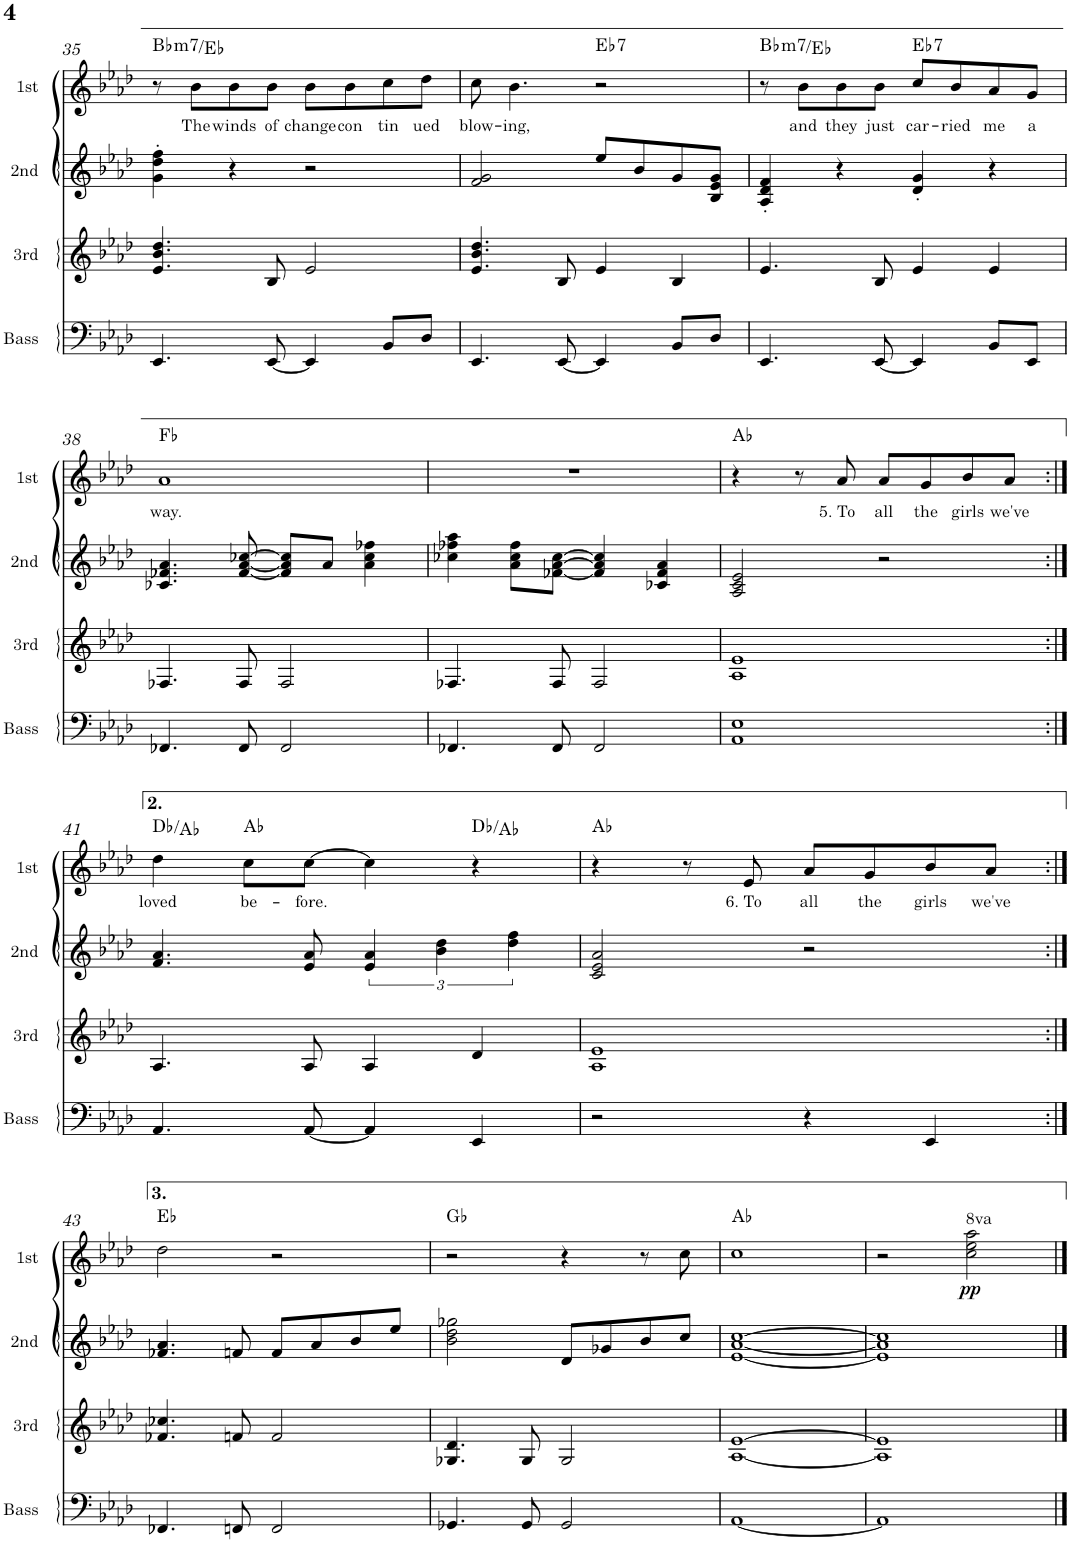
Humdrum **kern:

**kern	**kern	**kern	**kern	**text	**dynam	**harte
*part4	*part3	*part2	*part1	*part1	*part1	*part1
*staff4	*staff3	*staff2	*staff1	*staff1	*staff1	*
*I"Bass	*I"3rd	*I"2nd	*I"1st	*	*	*
*I'Bass	*I'3rd	*I'2nd	*I'1st	*	*	*
!!LO:PB:g=z
*clefF4	*clefG2	*clefG2	*clefG2	*	*	*
*k[b-e-a-d-]	*k[b-e-a-d-]	*k[b-e-a-d-]	*k[b-e-a-d-]	*	*	*
*M4/4	*M4/4	*M4/4	*M4/4	*	*	*
=35	=35	=35	=35	=35	=35	=35
!	!	!	!	!	!	!LO:H:kt=m7
4.EE-/	4.e-/ 4.b-/ 4.dd-/	4g\' 4dd-\' 4ff\'	8r	.	.	Bb:min7/4
!	!	!	!	!LO:LY:b	!	!
.	.	.	8b-\L	The	.	.
!	!	!	!	!LO:LY:b	!	!
.	.	4r	8b-\	winds	.	.
!	!	!	!	!LO:LY:b	!	!
[8EE-/	8B-/	.	8b-\J	of	.	.
!	!	!	!	!LO:LY:b	!	!
4EE-/]	2e-/	2r	8b-\L	change	.	.
!	!	!	!	!LO:LY:b	!	!
.	.	.	8b-\	con	.	.
!	!	!	!	!LO:LY:b	!	!
8BB-/L	.	.	8cc\	tin	.	.
!	!	!	!	!LO:LY:b	!	!
8D-/J	.	.	8dd-\J	ued	.	.
=36	=36	=36	=36	=36	=36	=36
!	!	!	!	!LO:LY:b	!	!
4.EE-/	4.e-/ 4.b-/ 4.dd-/	2f/ 2g/	8cc\	blow-	.	.
!	!	!	!	!LO:LY:b	!	!
.	.	.	4.b-\	-ing,	.	.
[8EE-/	8B-/	.	.	.	.	.
!	!	!	!	!	!	!LO:H:kt=7
4EE-/]	4e-/	8ee-/L	2r	.	.	Eb:7
.	.	8b-/	.	.	.	.
8BB-/L	4B-/	8g/	.	.	.	.
8D-/J	.	8B-/ 8e-/ 8g/J	.	.	.	.
=37	=37	=37	=37	=37	=37	=37
!	!	!	!	!	!	!LO:H:kt=m7
4.EE-/	4.e-/	4A-/' 4d-/' 4f/'	8r	.	.	Bb:min7/4
!	!	!	!	!LO:LY:b	!	!
.	.	.	8b-\L	and	.	.
!	!	!	!	!LO:LY:b	!	!
.	.	4r	8b-\	they	.	.
!	!	!	!	!LO:LY:b	!	!
[8EE-/	8B-/	.	8b-\J	just	.	.
!	!	!	!	!LO:LY:b	!	!LO:H:kt=7
4EE-/]	4e-/	4d-/' 4g/'	8cc/L	car-	.	Eb:7
!	!	!	!	!LO:LY:b	!	!
.	.	.	8b-/	-ried	.	.
!	!	!	!	!LO:LY:b	!	!
8BB-/L	4e-/	4r	8a-/	me	.	.
!	!	!	!	!LO:LY:b	!	!
8EE-/J	.	.	8g/J	a	.	.
!!LO:LB:g=z
=38	=38	=38	=38	=38	=38	=38
!	!	!	!	!LO:LY:b	!	!
4.FF-X/	4.F-X/	4.c-X/ 4.f-X/ 4.a-/	1a-	way.	.	Fb:maj
8FF-/	8F-/	[8f-/ [8a-/ [8cc-X/	.	.	.	.
2FF-/	2F-/	8f-/] 8a-/] 8cc-/]L	.	.	.	.
.	.	8a-/J	.	.	.	.
.	.	4a-\ 4cc-\ 4ff-X\	.	.	.	.
=39	=39	=39	=39	=39	=39	=39
4.FF-X/	4.F-X/	4cc-X\ 4ff-X\ 4aa-\	1r	.	.	.
.	.	8a-\ 8cc-\ 8ff-\L	.	.	.	.
8FF-/	8F-/	[8f-X\ [8a-\ [8cc-\J	.	.	.	.
2FF-/	2F-/	4f-/] 4a-/] 4cc-/]	.	.	.	.
.	.	4c-X/ 4f-/ 4a-/	.	.	.	.
=40	=40	=40	=40	=40	=40	=40
1AA- 1E-	1A- 1e-	2A-/ 2c/ 2e-/	4r	.	.	Ab:maj
.	.	.	8r	.	.	.
!	!	!	!	!LO:LY:b	!	!
.	.	.	8a-/	5. To	.	.
!	!	!	!	!LO:LY:b	!	!
.	.	2r	8a-/L	all	.	.
!	!	!	!	!LO:LY:b	!	!
.	.	.	8g/	the	.	.
!	!	!	!	!LO:LY:b	!	!
.	.	.	8b-/	girls	.	.
!	!	!	!	!LO:LY:b	!	!
.	.	.	8a-/J	we've	.	.
!!LO:LB:g=z
=41:|!	=41:|!	=41:|!	=41:|!	=41:|!	=41:|!	=41:|!
!	!	!	!	!LO:LY:b	!	!
4.AA-/	4.A-/	4.f/ 4.a-/	4dd-\	loved	.	Db:maj/5
!	!	!	!	!LO:LY:b	!	!
.	.	.	8cc\L	be-	.	Ab:maj
!	!	!	!	!LO:LY:b	!	!
[8AA-/	8A-/	8e-/ 8a-/	[8cc\J	-fore.	.	.
4AA-/]	4A-/	6e-/ 6a-/	4cc\]	.	.	.
.	.	6b-\ 6dd-\	.	.	.	.
4EE-/	4d-/	.	4r	.	.	Db:maj/5
.	.	6dd-\ 6ff\	.	.	.	.
=42	=42	=42	=42	=42	=42	=42
2r	1A- 1e-	2c/ 2e-/ 2a-/	4r	.	.	Ab:maj
.	.	.	8r	.	.	.
!	!	!	!	!LO:LY:b	!	!
.	.	.	8e-/	6. To	.	.
!	!	!	!	!LO:LY:b	!	!
4r	.	2r	8a-/L	all	.	.
!	!	!	!	!LO:LY:b	!	!
.	.	.	8g/	the	.	.
!	!	!	!	!LO:LY:b	!	!
4EE-/	.	.	8b-/	girls	.	.
!	!	!	!	!LO:LY:b	!	!
.	.	.	8a-/J	we've	.	.
!!LO:LB:g=z
=43:|!	=43:|!	=43:|!	=43:|!	=43:|!	=43:|!	=43:|!
4.FF-X/	4.f-X/ 4.cc-X/	4.f-X/ 4.a-/	2dd-\	.	.	Eb:maj
8FFn/	8fn/	8fn/	.	.	.	.
2FF/	2f/	8f/L	2r	.	.	.
.	.	8a-/	.	.	.	.
.	.	8b-/	.	.	.	.
.	.	8ee-/J	.	.	.	.
=44	=44	=44	=44	=44	=44	=44
4.GG-X/	4.G-X/ 4.d-/	2b-\ 2dd-\ 2gg-X\	2r	.	.	Gb:maj
8GG-/	8G-/	.	.	.	.	.
2GG-/	2G-/	8d-/L	4r	.	.	.
.	.	8g-X/	.	.	.	.
.	.	8b-/	8r	.	.	.
.	.	8cc/J	8cc\	.	.	.
=45	=45	=45	=45	=45	=45	=45
[1AA-	[1A- [1e-	[1e- [1a- [1cc	1cc	.	.	Ab:maj
=46	=46	=46	=46	=46	=46	=46
1AA-]	1A-] 1e-]	1e-] 1a-] 1cc]	2r	.	.	.
*	*	*	*8va	*	*	*
!	!	!	!	!	!LO:DY:b	!
.	.	.	2ccc\ 2eee-\ 2aaa-\	.	pp	.
*	*	*	*X8va	*	*	*
==	==	==	==	==	==	==
*-	*-	*-	*-	*-	*-	*-
